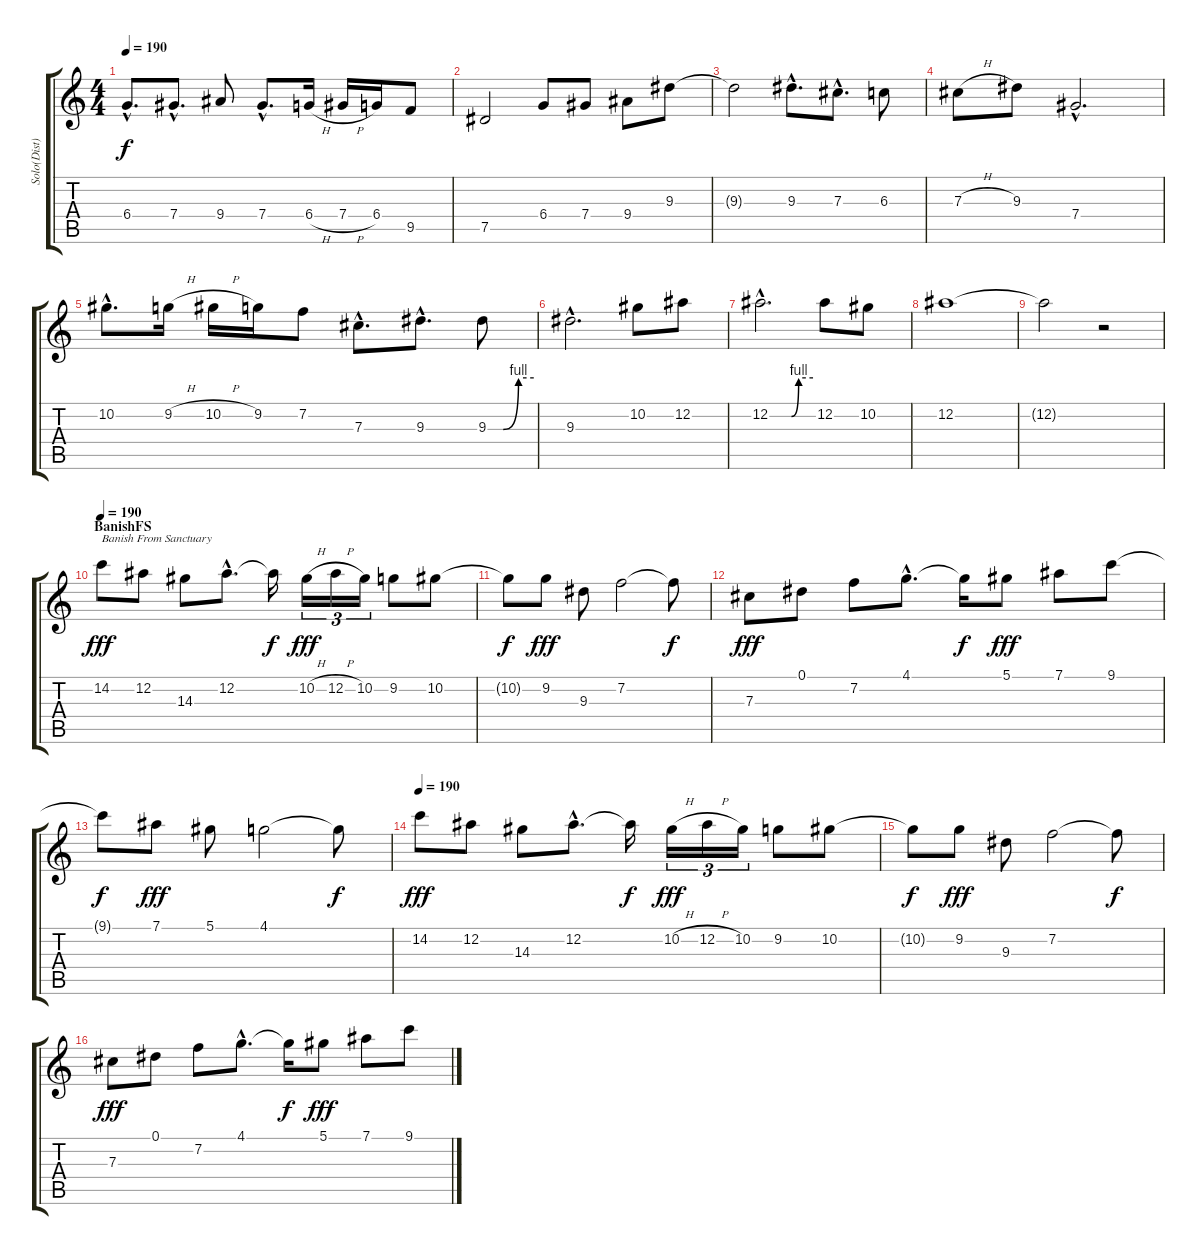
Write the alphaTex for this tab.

\track ("Solo(Dist)" "Solo(Dist)") {instrument distortionguitar}
\staff {score tabs}
\tuning (Eb4 Bb3 Gb3 Db3 Ab2 Eb2) {hide}
\ts (4 4)
\tempo 190
\clef g2
\ks c
6.4{hac}.8{d dy f} 7.4{hac}.8{d} 9.4.8 7.4{hac}.8{d} 6.4{h}.16 7.4{h}.16 6.4.16 9.5.8 |
7.5.2 6.4.8 7.4.8 9.4.8 9.3.8 |
9.3{t}.2 9.3{hac}.8{d} 7.3{hac}.8{d} 6.3.8 |
7.3{h}.8 9.3.8 7.4{hac}.2{d} |
10.2{hac}.8{d} 9.2{h}.16 10.2{h}.16 9.2.16 7.2.8 7.3{hac}.8{d} 9.3{hac}.8{d} 9.3{be (custom 0 0 20 0 40 4 60 4)}.8 |
9.3{hac}.2{d} 10.2.8 12.2.8 |
12.2{be (custom 0 0 30 0 40 4 60 4) hac}.2{d} 12.2.8 10.2.8 |
12.2.1 |
12.2{t}.2 r.2 |
\section ("" "BanishFS")
\tempo 190
14.2.8{txt "Banish From Sanctuary" dy fff volume 12} 12.2.8 14.3.8 12.2{hac}.8{d} 12.2{t}.16{dy f} 10.2{h}.16{tu (3 2) dy fff} 12.2{h}.16{tu (3 2)} 10.2.16{tu (3 2)} 9.2.8 10.2.8 |
10.2{t}.8{dy f} 9.2.8{dy fff} 9.3.8 7.2.2 7.2{t}.8{dy f} |
7.3.8{dy fff} 0.1.8 7.2.8 4.1{hac}.8{d} 4.1{t}.16{dy f} 5.1.8{dy fff} 7.1.8 9.1.8 |
9.1{t}.8{dy f} 7.1.8{dy fff} 5.1.8 4.1.2 4.1{t}.8{dy f} |
\tempo 190
14.2.8{dy fff volume 12} 12.2.8 14.3.8 12.2{hac}.8{d} 12.2{t}.16{dy f} 10.2{h}.16{tu (3 2) dy fff} 12.2{h}.16{tu (3 2)} 10.2.16{tu (3 2)} 9.2.8 10.2.8 |
10.2{t}.8{dy f} 9.2.8{dy fff} 9.3.8 7.2.2 7.2{t}.8{dy f} |
7.3.8{dy fff} 0.1.8 7.2.8 4.1{hac}.8{d} 4.1{t}.16{dy f} 5.1.8{dy fff} 7.1.8 9.1.8
